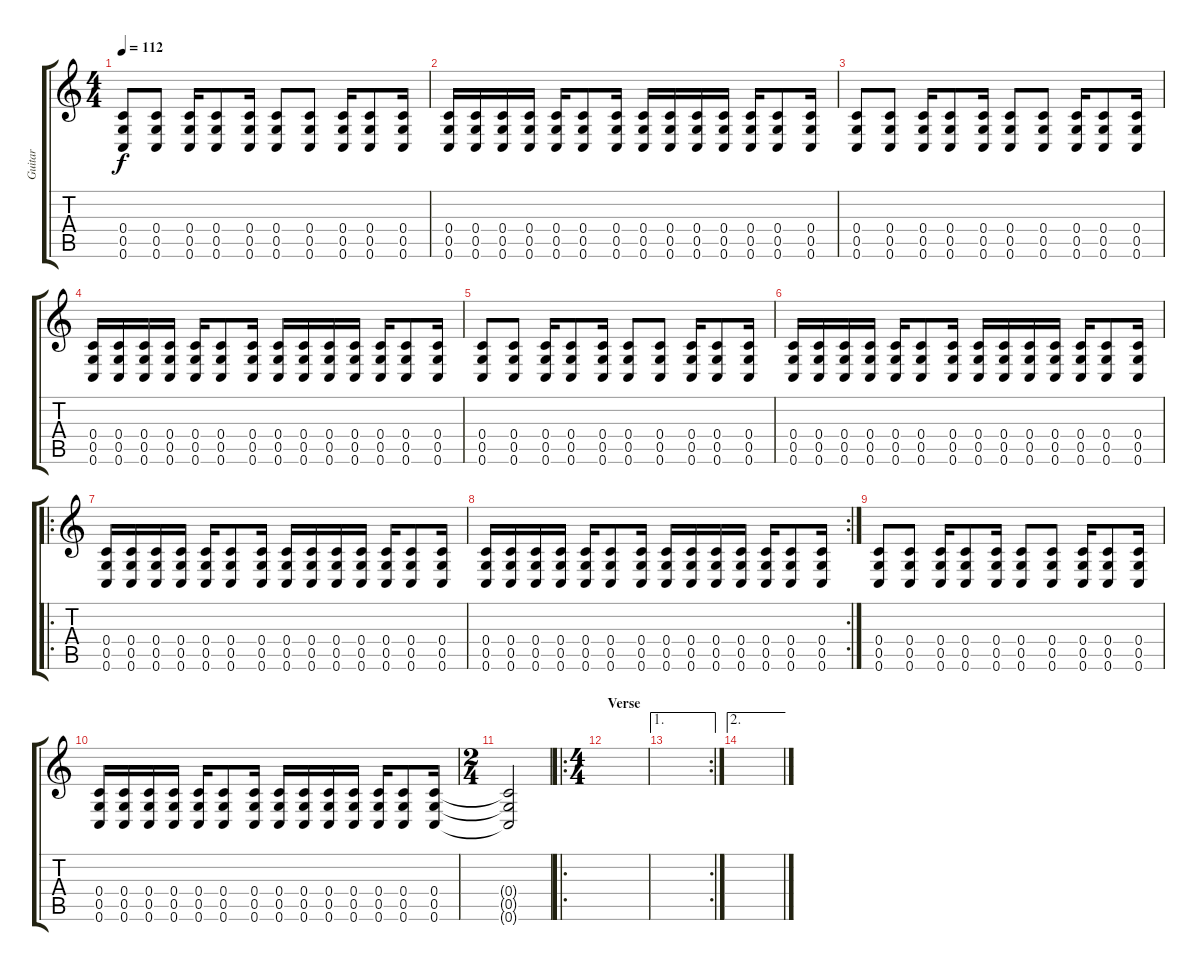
\track ("Guitar" "Guitar") {instrument distortionguitar}
\staff {score tabs}
\tuning (D4 A3 F3 C3 G2 C2) {hide}
\ts (4 4)
\tempo 112
\clef g2
\ks c
(0.4 0.5 0.6).8{dy f} (0.4 0.5 0.6).8 (0.4 0.5 0.6).16 (0.4 0.5 0.6).8 (0.4 0.5 0.6).16 (0.4 0.5 0.6).8 (0.4 0.5 0.6).8 (0.4 0.5 0.6).16 (0.4 0.5 0.6).8 (0.4 0.5 0.6).16 |
(0.4 0.5 0.6).16 (0.4 0.5 0.6).16 (0.4 0.5 0.6).16 (0.4 0.5 0.6).16 (0.4 0.5 0.6).16 (0.4 0.5 0.6).8 (0.4 0.5 0.6).16 (0.4 0.5 0.6).16 (0.4 0.5 0.6).16 (0.4 0.5 0.6).16 (0.4 0.5 0.6).16 (0.4 0.5 0.6).16 (0.4 0.5 0.6).8 (0.4 0.5 0.6).16 |
(0.4 0.5 0.6).8 (0.4 0.5 0.6).8 (0.4 0.5 0.6).16 (0.4 0.5 0.6).8 (0.4 0.5 0.6).16 (0.4 0.5 0.6).8 (0.4 0.5 0.6).8 (0.4 0.5 0.6).16 (0.4 0.5 0.6).8 (0.4 0.5 0.6).16 |
(0.4 0.5 0.6).16 (0.4 0.5 0.6).16 (0.4 0.5 0.6).16 (0.4 0.5 0.6).16 (0.4 0.5 0.6).16 (0.4 0.5 0.6).8 (0.4 0.5 0.6).16 (0.4 0.5 0.6).16 (0.4 0.5 0.6).16 (0.4 0.5 0.6).16 (0.4 0.5 0.6).16 (0.4 0.5 0.6).16 (0.4 0.5 0.6).8 (0.4 0.5 0.6).16 |
(0.4 0.5 0.6).8 (0.4 0.5 0.6).8 (0.4 0.5 0.6).16 (0.4 0.5 0.6).8 (0.4 0.5 0.6).16 (0.4 0.5 0.6).8 (0.4 0.5 0.6).8 (0.4 0.5 0.6).16 (0.4 0.5 0.6).8 (0.4 0.5 0.6).16 |
(0.4 0.5 0.6).16 (0.4 0.5 0.6).16 (0.4 0.5 0.6).16 (0.4 0.5 0.6).16 (0.4 0.5 0.6).16 (0.4 0.5 0.6).8 (0.4 0.5 0.6).16 (0.4 0.5 0.6).16 (0.4 0.5 0.6).16 (0.4 0.5 0.6).16 (0.4 0.5 0.6).16 (0.4 0.5 0.6).16 (0.4 0.5 0.6).8 (0.4 0.5 0.6).16 |
\ro
(0.4 0.5 0.6).16 (0.4 0.5 0.6).16 (0.4 0.5 0.6).16 (0.4 0.5 0.6).16 (0.4 0.5 0.6).16 (0.4 0.5 0.6).8 (0.4 0.5 0.6).16 (0.4 0.5 0.6).16 (0.4 0.5 0.6).16 (0.4 0.5 0.6).16 (0.4 0.5 0.6).16 (0.4 0.5 0.6).16 (0.4 0.5 0.6).8 (0.4 0.5 0.6).16 |
\rc 2
(0.4 0.5 0.6).16 (0.4 0.5 0.6).16 (0.4 0.5 0.6).16 (0.4 0.5 0.6).16 (0.4 0.5 0.6).16 (0.4 0.5 0.6).8 (0.4 0.5 0.6).16 (0.4 0.5 0.6).16 (0.4 0.5 0.6).16 (0.4 0.5 0.6).16 (0.4 0.5 0.6).16 (0.4 0.5 0.6).16 (0.4 0.5 0.6).8 (0.4 0.5 0.6).16 |
(0.4 0.5 0.6).8 (0.4 0.5 0.6).8 (0.4 0.5 0.6).16 (0.4 0.5 0.6).8 (0.4 0.5 0.6).16 (0.4 0.5 0.6).8 (0.4 0.5 0.6).8 (0.4 0.5 0.6).16 (0.4 0.5 0.6).8 (0.4 0.5 0.6).16 |
(0.4 0.5 0.6).16 (0.4 0.5 0.6).16 (0.4 0.5 0.6).16 (0.4 0.5 0.6).16 (0.4 0.5 0.6).16 (0.4 0.5 0.6).8 (0.4 0.5 0.6).16 (0.4 0.5 0.6).16 (0.4 0.5 0.6).16 (0.4 0.5 0.6).16 (0.4 0.5 0.6).16 (0.4 0.5 0.6).16 (0.4 0.5 0.6).8 (0.4 0.5 0.6).16 |
\ts (2 4)
(0.4{t} 0.5{t} 0.6{t}).2 |
\ro
\ts (4 4)
\section ("" "Verse")
|
\ae 1
\rc 2
|
\ae 2
